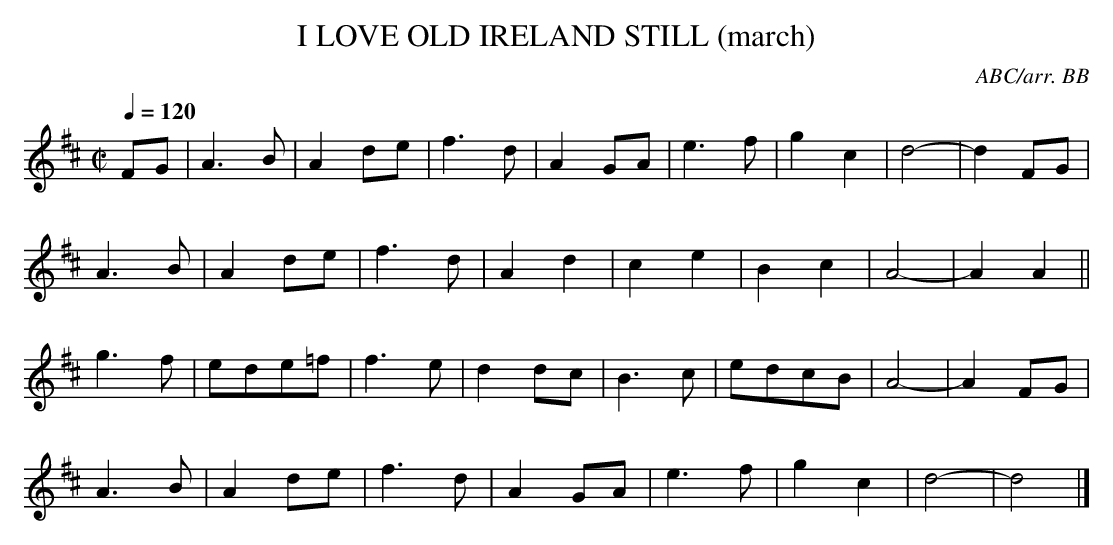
X:1
T:I LOVE OLD IRELAND STILL (march)
C:ABC/arr. BB
Q:1/4=120
L:1/8
M:C|
K:D
FG|A3B|A2de|f3d|A2GA|e3f|g2c2|d4-|d2FG|
A3B|A2de|f3d|A2d2|c2e2|B2c2|A4-|A2A2||
g3f|ede=f|f3e|d2dc|B3c|edcB|A4-|A2FG|
A3B|A2de|f3d|A2GA|e3f|g2c2|d4-|d4|]
